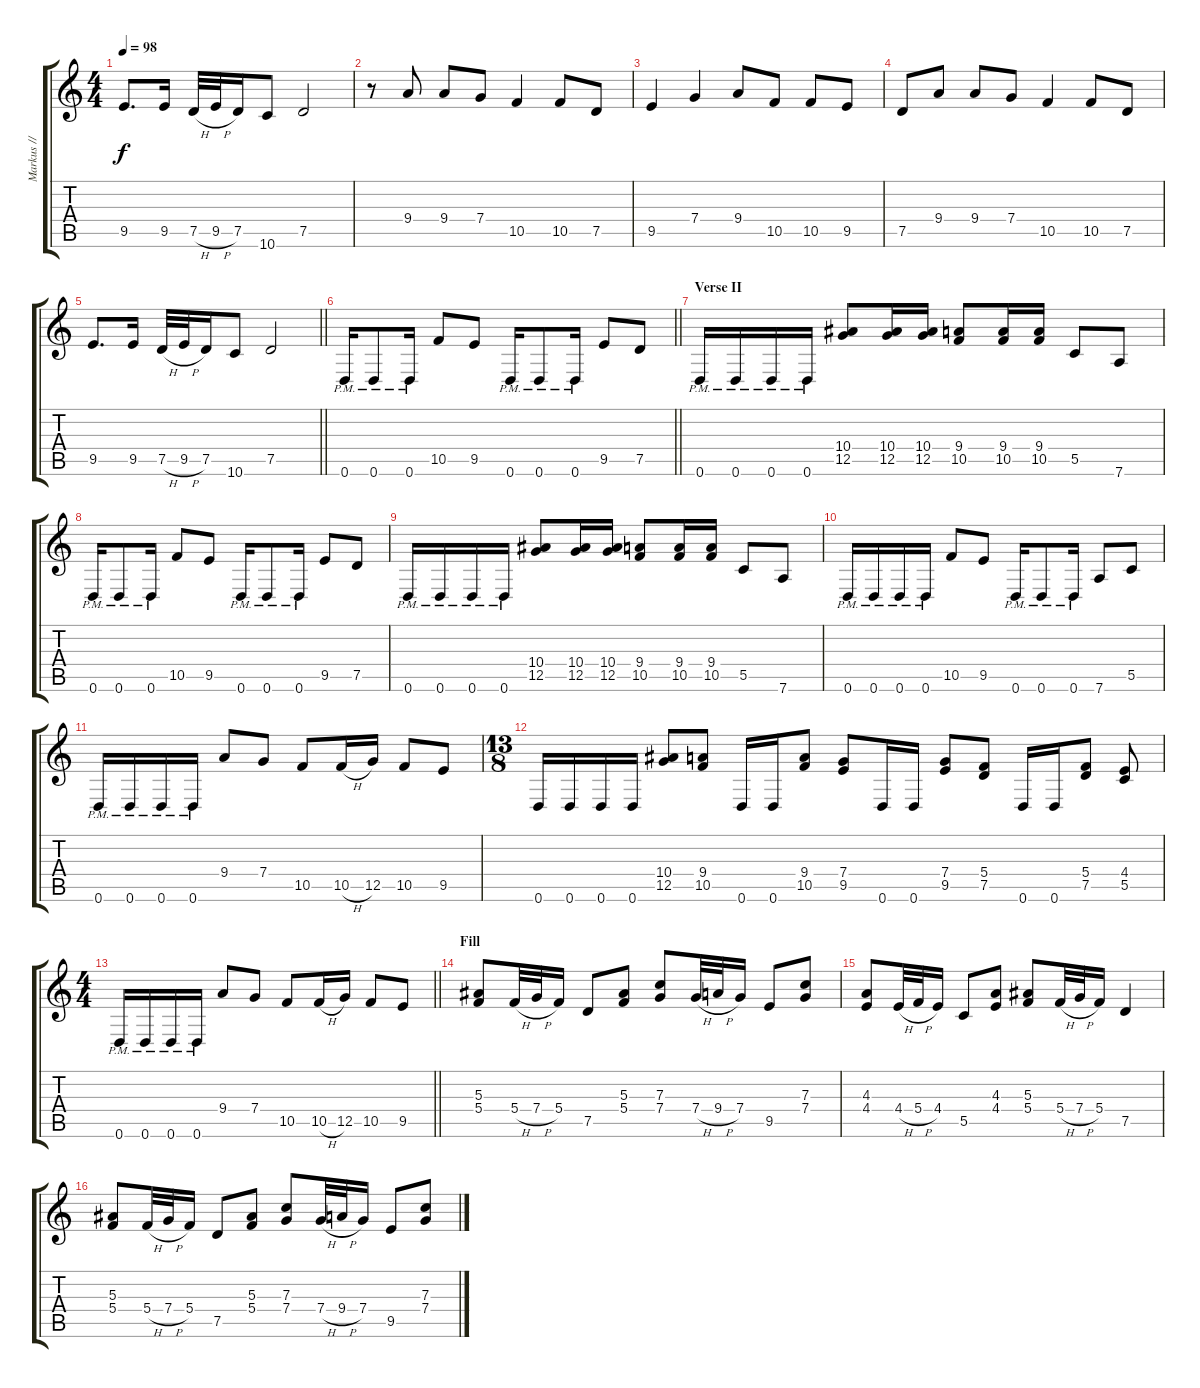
\track ("Markus // Acoustic" "Markus // ") {instrument distortionguitar}
\staff {score tabs}
\tuning (D4 A3 F3 C3 G2 D2) {hide}
\ts (4 4)
\tempo 98
\clef g2
\ks c
9.5.8{d dy f} 9.5.16 7.5{h}.32 9.5{h}.32 7.5.16 10.6.8 7.5.2 |
r.8 9.4.8 9.4.8 7.4.8 10.5.4 10.5.8 7.5.8 |
9.5.4 7.4.4 9.4.8 10.5.8 10.5.8 9.5.8 |
7.5.8 9.4.8 9.4.8 7.4.8 10.5.4 10.5.8 7.5.8 |
\barLineRight lightlight
9.5.8{d} 9.5.16 7.5{h}.32 9.5{h}.32 7.5.16 10.6.8 7.5.2 |
\section ("" "")
\barLineRight lightlight
0.6{pm}.16 0.6{pm}.8 0.6{pm}.16 10.5.8 9.5.8 0.6{pm}.16 0.6{pm}.8 0.6{pm}.16 9.5.8 7.5.8 |
\section ("" "Verse II")
0.6{pm}.16 0.6{pm}.16 0.6{pm}.16 0.6{pm}.16 (10.4 12.5).8 (10.4 12.5).16 (10.4 12.5).16 (9.4 10.5).8 (9.4 10.5).16 (9.4 10.5).16 5.5.8 7.6.8 |
0.6{pm}.16 0.6{pm}.8 0.6{pm}.16 10.5.8 9.5.8 0.6{pm}.16 0.6{pm}.8 0.6{pm}.16 9.5.8 7.5.8 |
0.6{pm}.16 0.6{pm}.16 0.6{pm}.16 0.6{pm}.16 (10.4 12.5).8 (10.4 12.5).16 (10.4 12.5).16 (9.4 10.5).8 (9.4 10.5).16 (9.4 10.5).16 5.5.8 7.6.8 |
0.6{pm}.16 0.6{pm}.16 0.6{pm}.16 0.6{pm}.16 10.5.8 9.5.8 0.6{pm}.16 0.6{pm}.8 0.6{pm}.16 7.6.8 5.5.8 |
0.6{pm}.16 0.6{pm}.16 0.6{pm}.16 0.6{pm}.16 9.4.8 7.4.8 10.5.8 10.5{h}.16 12.5.16 10.5.8 9.5.8 |
\ts (13 8)
0.6.16 0.6.16 0.6.16 0.6.16 (10.4 12.5).8 (9.4 10.5).8 0.6.16 0.6.16 (9.4 10.5).8 (7.4 9.5).8 0.6.16 0.6.16 (7.4 9.5).8 (5.4 7.5).8 0.6.16 0.6.16 (5.4 7.5).8 (4.4 5.5).8 |
\ts (4 4)
\barLineRight lightlight
0.6{pm}.16 0.6{pm}.16 0.6{pm}.16 0.6{pm}.16 9.4.8 7.4.8 10.5.8 10.5{h}.16 12.5.16 10.5.8 9.5.8 |
\section ("" "Fill")
(5.3 5.4).8{volume 10} 5.4{h}.32 7.4{h}.32 5.4.16 7.5.8 (5.3 5.4).8 (7.3 7.4).8 7.4{h}.32 9.4{h}.32 7.4.16 9.5.8 (7.3 7.4).8 |
(4.3 4.4).8 4.4{h}.32 5.4{h}.32 4.4.16 5.5.8 (4.3 4.4).8 (5.3 5.4).8 5.4{h}.32 7.4{h}.32 5.4.16 7.5.4 |
(5.3 5.4).8 5.4{h}.32 7.4{h}.32 5.4.16 7.5.8 (5.3 5.4).8 (7.3 7.4).8 7.4{h}.32 9.4{h}.32 7.4.16 9.5.8 (7.3 7.4).8
